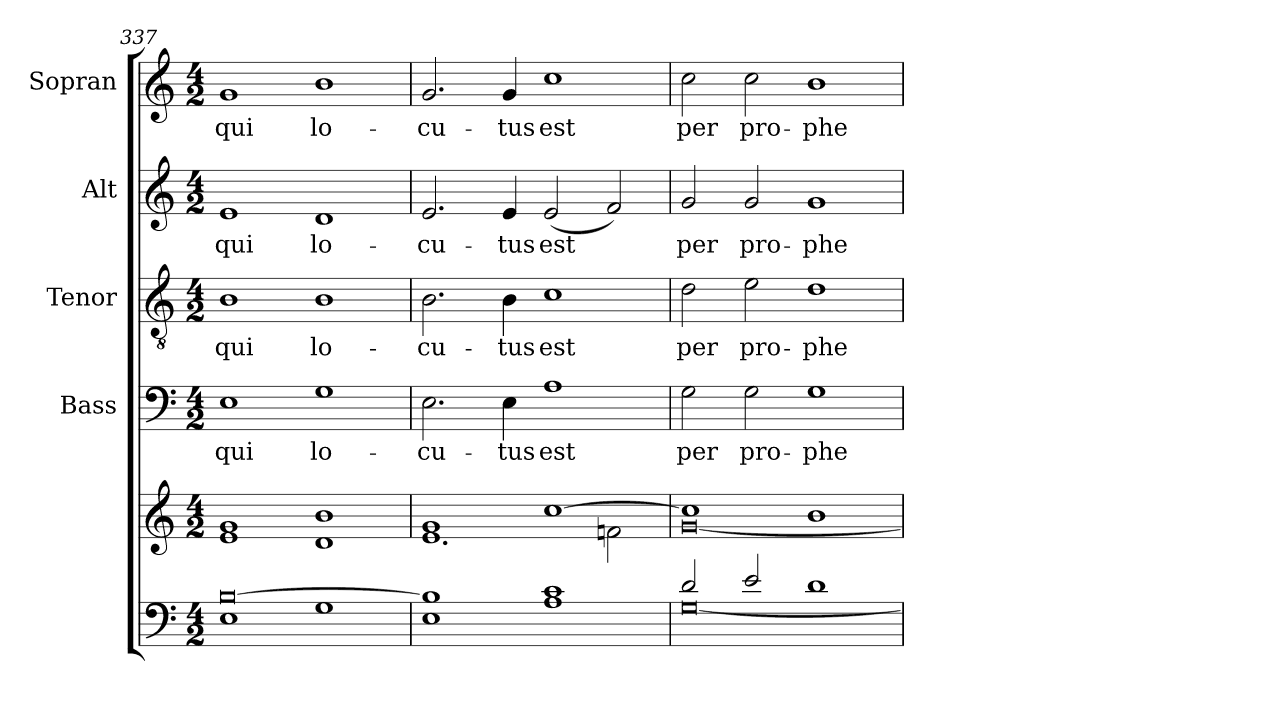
**kern	**kern	**kern	**text	**kern	**text	**kern	**text	**kern	**text
*part5	*part5	*part4	*part4	*part3	*part3	*part2	*part2	*part1	*part1
*staff6	*staff5	*staff4	*staff4	*staff3	*staff3	*staff2	*staff2	*staff1	*staff1
*	*	*I"Bass	*	*I"Tenor	*	*I"Alt	*	*I"Sopran	*
*	*	*I'B.	*	*I'T.	*	*I'A.	*	*I'S.	*
*clefF4	*clefG2	*clefF4	*	*clefGv2	*	*clefG2	*	*clefG2	*
*k[]	*k[]	*k[]	*	*k[]	*	*k[]	*	*k[]	*
*C:	*C:	*C:	*	*C:	*	*C:	*	*C:	*
*M4/2	*M4/2	*M4/2	*	*M4/2	*	*M4/2	*	*M4/2	*
=337	=337	=337	=337	=337	=337	=337	=337	=337	=337
*^	*^	*	*	*	*	*	*	*	*
!	!	!	!	!	!LO:LY:b	!	!LO:LY:b	!	!LO:LY:b	!	!LO:LY:b
[>0B	1E	1g	1e	1E	qui	1B	qui	1e	qui	1g	qui
!	!	!	!	!	!LO:LY:b	!	!LO:LY:b	!	!LO:LY:b	!	!LO:LY:b
.	1G	1b	1d	1G	lo-	1B	lo-	1d	lo-	1b	lo-
=338	=338	=338	=338	=338	=338	=338	=338	=338	=338	=338	=338
!	!	!	!	!	!LO:LY:b	!	!LO:LY:b	!	!LO:LY:b	!	!LO:LY:b
1B]	1E	1g	1.e	2.E\	-cu-	2.B\	-cu-	2.e/	-cu-	2.g/	-cu-
!	!	!	!	!	!LO:LY:b	!	!LO:LY:b	!	!LO:LY:b	!	!LO:LY:b
.	.	.	.	4E\	-tus	4B\	-tus	4e/	-tus	4g/	-tus
!	!	!	!	!	!LO:LY:b	!	!LO:LY:b	!	!LO:LY:b	!	!LO:LY:b
1c	1A	[>1cc	.	1A	est	1c	est	(<2e/	est	1cc	est
.	.	.	2fn\	.	.	.	.	2f/)	.	.	.
=339	=339	=339	=339	=339	=339	=339	=339	=339	=339	=339	=339
!	!	!	!	!	!LO:LY:b	!	!LO:LY:b	!	!LO:LY:b	!	!LO:LY:b
2d/	[<0G	1cc]	[<0g	2G\	per	2d\	per	2g/	per	2cc\	per
!	!	!	!	!	!LO:LY:b	!	!LO:LY:b	!	!LO:LY:b	!	!LO:LY:b
2e/	.	.	.	2G\	pro-	2e\	pro-	2g/	pro-	2cc\	pro-
!	!	!	!	!	!LO:LY:b	!	!LO:LY:b	!	!LO:LY:b	!	!LO:LY:b
1d	.	1b	.	1G	-phe-	1d	-phe-	1g	-phe-	1b	-phe-
*v	*v	*	*	*	*	*	*	*	*	*	*
*	*v	*v	*	*	*	*	*	*	*	*
=	=	=	=	=	=	=	=	=	=
*-	*-	*-	*-	*-	*-	*-	*-	*-	*-
